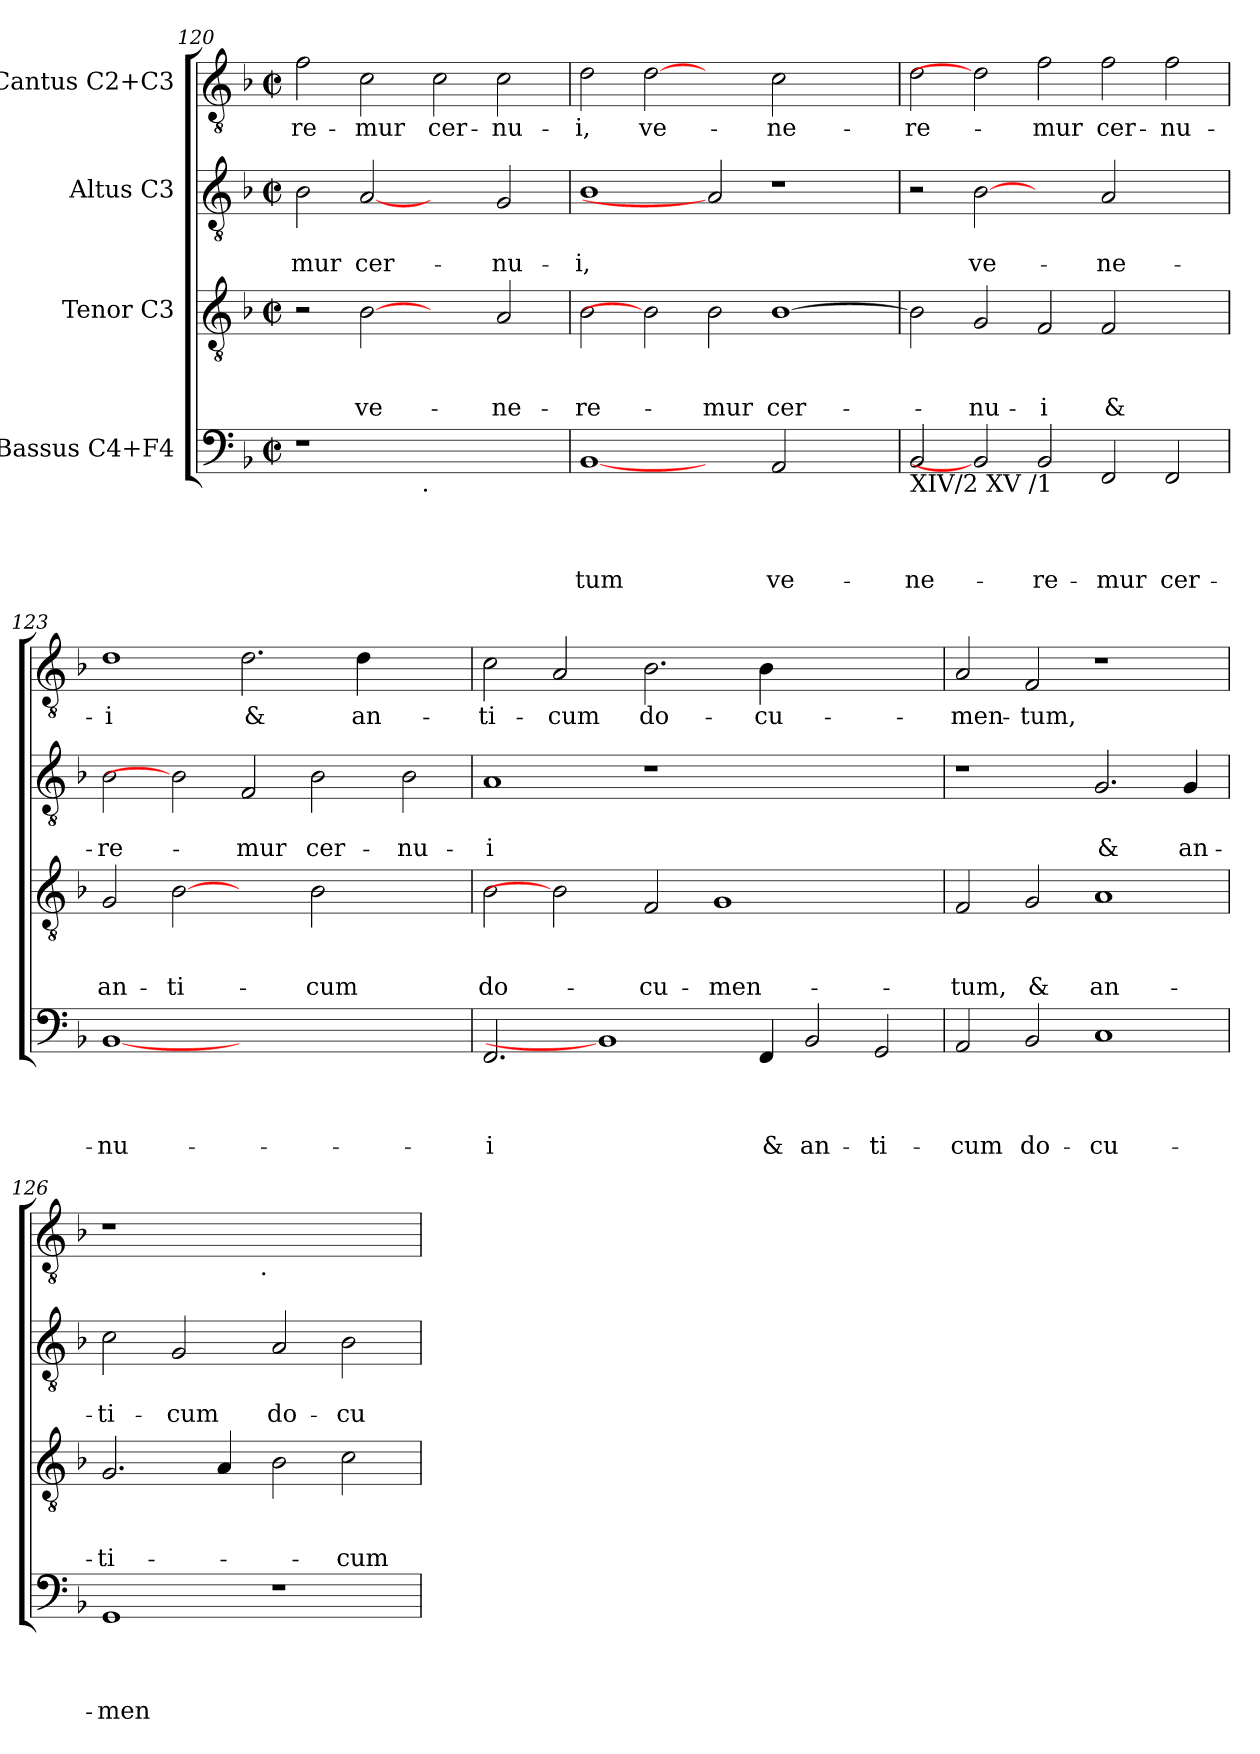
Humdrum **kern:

**kern	**text	**text	**text	**text	**kern	**text	**text	**text	**kern	**text	**text	**kern	**text
*part4	*part4	*part4	*part4	*part4	*part3	*part3	*part3	*part3	*part2	*part2	*part2	*part1	*part1
*staff4	*staff4	*staff4	*staff4	*staff4	*staff3	*staff3	*staff3	*staff3	*staff2	*staff2	*staff2	*staff1	*staff1
*I"Bassus C4+F4	*	*	*	*	*I"Tenor C3	*	*	*	*I"Altus C3	*	*	*I"Cantus C2+C3	*
*clefF4	*	*	*	*	*clefGv2	*	*	*	*clefGv2	*	*	*clefGv2	*
*k[b-]	*	*	*	*	*k[b-]	*	*	*	*k[b-]	*	*	*k[b-]	*
*F:	*	*	*	*	*F:	*	*	*	*F:	*	*	*F:	*
*M2/2	*	*	*	*	*M2/2	*	*	*	*M2/2	*	*	*M2/2	*
*met(c|)	*	*	*	*	*met(c|)	*	*	*	*met(c|)	*	*	*met(c|)	*
=120	=120	=120	=120	=120	=120	=120	=120	=120	=120	=120	=120	=120	=120
!	!	!	!	!	!	!	!	!	!	!	!LO:LY:b:rj	!	!LO:LY:b:rj
*^	*	*	*	*	*	*	*	*	*	*	*	*	*
1r	2ryy	.	.	.	.	2r	.	.	.	2B-\	.	-mur	2f\	-re-
!	!	!	!	!	!	!	!	!	!LO:LY:b:rj	!	!	!LO:LY:b:rj	!	!LO:LY:b:rj
.	4...ryy	.	.	.	.	[2B-	.	.	ve-	[2A	.	cer-	2c\	-mur
!	!LO:TX:b:t=.	!	!	!	!	!	!	!	!	!	!	!	!	!
.	1ryy	.	.	.	.	.	.	.	.	.	.	.	.	.
!	!	!	!	!	!	!	!	!	!	!	!	!	!	!LO:LY:b:rj
1ryy	.	.	.	.	.	2ryy	.	.	.	2ryy	.	.	2c\	cer-
!	!	!	!	!	!	!	!	!	!LO:LY:b:rj	!	!	!LO:LY:b:rj	!	!LO:LY:b:rj
.	.	.	.	.	.	2A/	.	.	-ne-	2G/	.	-nu-	2c\	-nu-
.	32ryy	.	.	.	.	.	.	.	.	.	.	.	.	.
=121	=121	=121	=121	=121	=121	=121	=121	=121	=121	=121	=121	=121	=121	=121
!	!	!	!	!	!LO:LY:b	!	!	!	!LO:LY:b:rj	!	!	!LO:LY:b:rj	!	!LO:LY:b:rj
*v	*v	*	*	*	*	*	*	*	*	*	*	*	*	*
[1BB-	.	.	.	-tum	2B-\	.	.	-re-	1B-	.	-i,	2d\	-i,
!	!	!	!	!	!	!	!	!	!	!	!	!	!LO:LY:b:rj
.	.	.	.	.	2B-]	.	.	.	.	.	.	[2d	ve-
!	!	!	!	!	!	!	!	!LO:LY:b:rj	!	!	!	!	!
2ryy	.	.	.	.	2B-\	.	.	-mur	2A]	.	.	2ryy	.
!	!	!	!	!LO:LY:b	!	!	!	!LO:LY:b:rj	!	!	!	!	!LO:LY:b:rj
2AA/	.	.	.	ve-	[<1B-	.	.	cer-	1r	.	.	2c\	-ne-
2ryy	.	.	.	.	.	.	.	.	.	.	.	2ryy	.
=122	=122	=122	=122	=122	=122	=122	=122	=122	=122	=122	=122	=122	=122
!LO:TX:b:t=XIV/2 XV /1	!	!	!	!	!	!	!	!	!	!	!	!	!
!	!	!	!	!LO:LY:b	!	!	!	!	!	!	!	!	!LO:LY:b:rj
2BB-/	.	.	.	-ne-	2B-\]	.	.	.	2r	.	.	2d\	-re-
!	!	!	!	!	!	!	!	!LO:LY:b:rj	!	!	!LO:LY:b:rj	!	!
2BB-]	.	.	.	.	2G/	.	.	-nu-	[2B-	.	ve-	2d]	.
!	!	!	!	!LO:LY:b	!	!	!	!LO:LY:b:rj	!	!	!	!	!LO:LY:b:rj
2BB-/	.	.	.	-re-	2F/	.	.	-i	2ryy	.	.	2f\	-mur
!	!	!	!	!LO:LY:b	!	!	!	!LO:LY:b:rj	!	!	!LO:LY:b:rj	!	!LO:LY:b:rj
2FF/	.	.	.	-mur	2F/	.	.	&	2A/	.	-ne-	2f\	cer-
!	!	!	!	!LO:LY:b	!	!	!	!	!	!	!	!	!LO:LY:b:rj
2FF/	.	.	.	cer-	2ryy	.	.	.	2ryy	.	.	2f\	-nu-
=123	=123	=123	=123	=123	=123	=123	=123	=123	=123	=123	=123	=123	=123
!	!	!	!	!LO:LY:b	!	!	!	!LO:LY:b:rj	!	!	!LO:LY:b:rj	!	!LO:LY:b:rj
[1BB-	.	.	.	-nu-	2G/	.	.	an-	2B-\	.	-re-	1d	-i
!	!	!	!	!	!	!	!	!LO:LY:b:rj	!	!	!	!	!
.	.	.	.	.	[2B-	.	.	-ti-	2B-]	.	.	.	.
!	!	!	!	!	!	!	!	!	!	!	!LO:LY:b:rj	!	!LO:LY:b:rj
1.ryy	.	.	.	.	2ryy	.	.	.	2F/	.	-mur	2.d\	&
!	!	!	!	!	!	!	!	!LO:LY:b:rj	!	!	!LO:LY:b:rj	!	!
.	.	.	.	.	2B-\	.	.	-cum	2B-\	.	cer-	.	.
!	!	!	!	!	!	!	!	!	!	!	!	!	!LO:LY:b:rj
.	.	.	.	.	.	.	.	.	.	.	.	4d\	an-
!	!	!	!	!	!	!	!	!	!	!	!LO:LY:b:rj	!	!
.	.	.	.	.	2ryy	.	.	.	2B-\	.	-nu-	2ryy	.
!!LO:PB:g=z
=124	=124	=124	=124	=124	=124	=124	=124	=124	=124	=124	=124	=124	=124
!	!	!	!	!LO:LY:b	!	!	!	!LO:LY:b:rj	!	!	!LO:LY:b:rj	!	!LO:LY:b:rj
2.FF/	.	.	.	-i	2B-\	.	.	do-	1A	.	-i	2c\	-ti-
!	!	!	!	!	!	!	!	!	!	!	!	!	!LO:LY:b:rj
.	.	.	.	.	2B-]	.	.	.	.	.	.	2A/	-cum
1BB-]	.	.	.	.	.	.	.	.	.	.	.	.	.
!	!	!	!	!	!	!	!	!LO:LY:b:rj	!	!	!	!	!LO:LY:b:rj
.	.	.	.	.	2F/	.	.	-cu-	1r	.	.	2.B-\	do-
!	!	!	!	!	!	!	!	!LO:LY:b:rj	!	!	!	!	!
.	.	.	.	.	1G	.	.	-men-	.	.	.	.	.
!	!	!	!	!LO:LY:b	!	!	!	!	!	!	!	!	!LO:LY:b:rj
4FF/	.	.	.	&	.	.	.	.	.	.	.	4B-\	-cu-
!	!	!	!	!LO:LY:b	!	!	!	!	!	!	!	!	!
2BB-/	.	.	.	an-	.	.	.	.	1ryy	.	.	1ryy	.
!	!	!	!	!LO:LY:b	!	!	!	!	!	!	!	!	!
2GG/	.	.	.	-ti-	2ryy	.	.	.	.	.	.	.	.
=125	=125	=125	=125	=125	=125	=125	=125	=125	=125	=125	=125	=125	=125
!	!	!	!	!LO:LY:b	!	!	!	!LO:LY:b:rj	!	!	!	!	!LO:LY:b:rj
2AA/	.	.	.	-cum	2F/	.	.	-tum,	1r	.	.	2A/	-men-
!	!	!	!	!LO:LY:b	!	!	!	!LO:LY:b:rj	!	!	!	!	!LO:LY:b:rj
2BB-/	.	.	.	do-	2G/	.	.	&	.	.	.	2F/	-tum,
!	!	!	!	!LO:LY:b	!	!	!	!LO:LY:b:rj	!	!	!LO:LY:b:rj	!	!
1C	.	.	.	-cu-	1A	.	.	an-	2.G/	.	&	1r	.
!	!	!	!	!	!	!	!	!	!	!	!LO:LY:b:rj	!	!
.	.	.	.	.	.	.	.	.	4G/	.	an-	.	.
=126	=126	=126	=126	=126	=126	=126	=126	=126	=126	=126	=126	=126	=126
!	!	!	!	!LO:LY:b	!	!	!	!LO:LY:b:rj	!	!	!LO:LY:b:rj	!	!
*	*	*	*	*	*	*	*	*	*	*	*	*^	*
1GG	.	.	.	-men-	2.G/	.	.	-ti-	2c\	.	-ti-	1r	2ryy	.
!	!	!	!	!	!	!	!	!	!	!	!LO:LY:b:rj	!	!	!
.	.	.	.	.	.	.	.	.	2G/	.	-cum	.	4...ryy	.
.	.	.	.	.	4A/	.	.	.	.	.	.	.	.	.
!	!	!	!	!	!	!	!	!	!	!	!	!	!LO:TX:b:t=.	!
.	.	.	.	.	.	.	.	.	.	.	.	.	1ryy	.
!	!	!	!	!	!	!	!	!	!	!	!LO:LY:b:rj	!	!	!
1r	.	.	.	.	2B-\	.	.	.	2A/	.	do-	1ryy	.	.
!	!	!	!	!	!	!	!	!LO:LY:b:rj	!	!	!LO:LY:b:rj	!	!	!
.	.	.	.	.	2c\	.	.	-cum	2B-\	.	-cu-	.	.	.
.	.	.	.	.	.	.	.	.	.	.	.	.	32ryy	.
*	*	*	*	*	*	*	*	*	*	*	*	*v	*v	*
=	=	=	=	=	=	=	=	=	=	=	=	=	=
*-	*-	*-	*-	*-	*-	*-	*-	*-	*-	*-	*-	*-	*-
